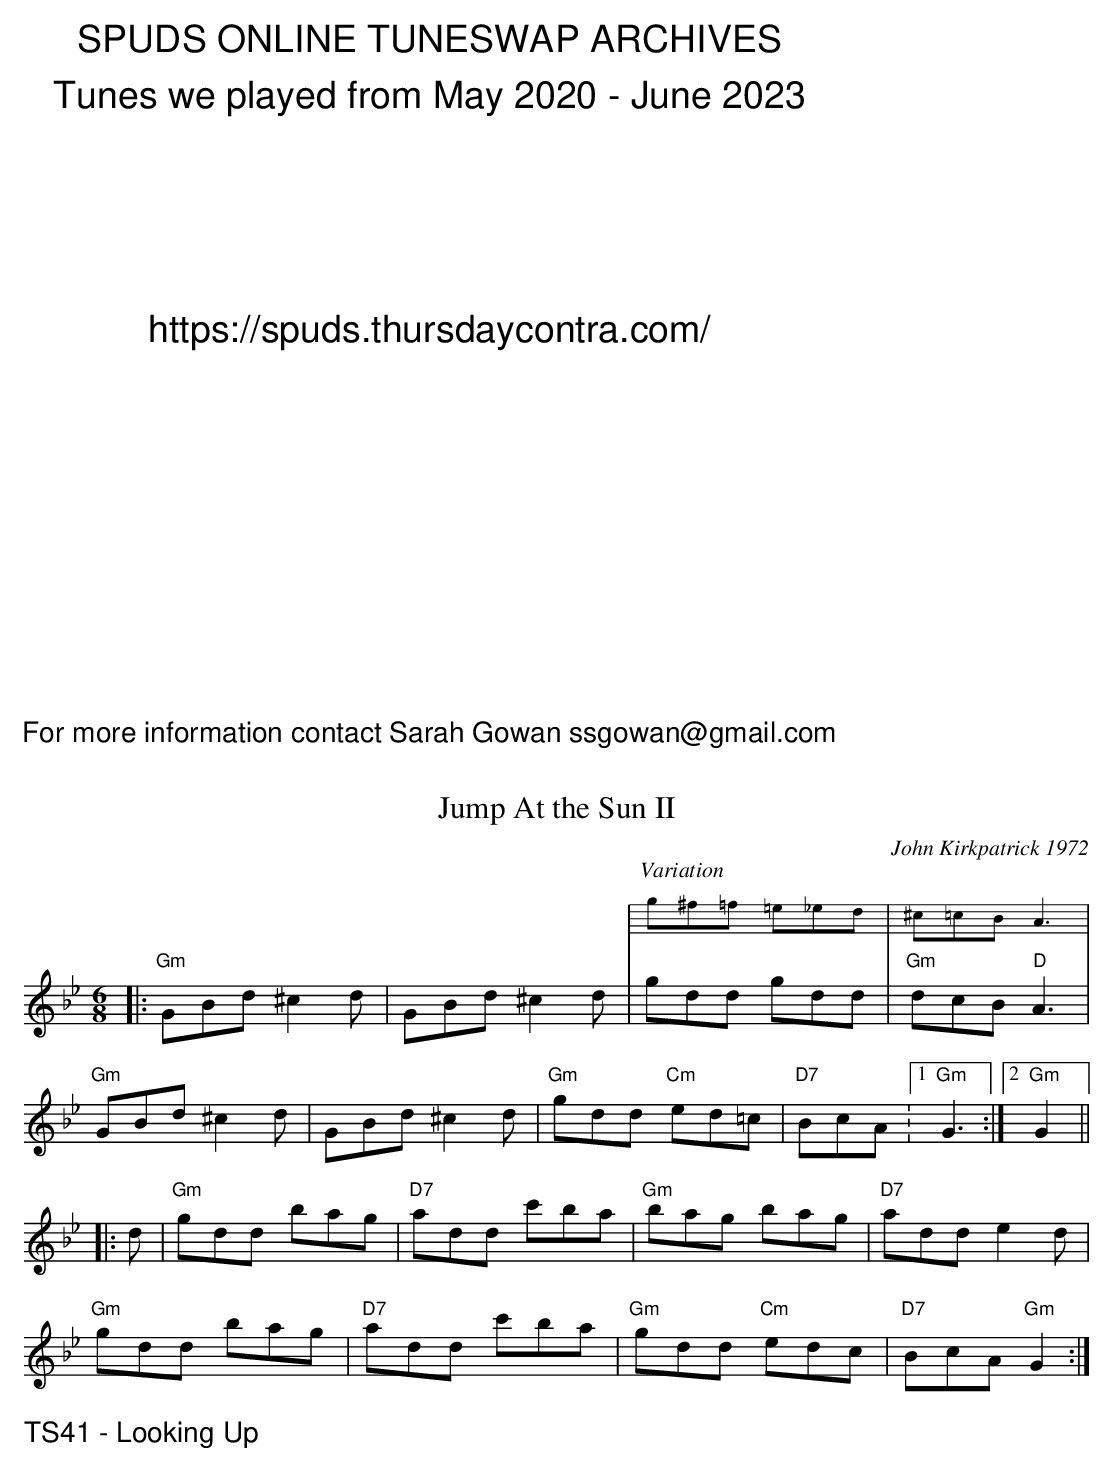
X:1
T: Jump At the Sun II
C: John Kirkpatrick 1972
M: 6/8
K: Gm
%%score o 1
V: o staffscale=0.75 name=Ossia
V: 1
|:"Gm"GBd ^c2d| GBd ^c2d|
%%score o|1
V: o
|"^Variation;"g^f=f =e_ed | ^c=cB A3 |
V: 1
gdd gdd| "Gm"dcB "D"A3|
%%score o 1
V: 1
"Gm"GBd ^c2d| GBd ^c2d| "Gm"gdd "Cm"ed=c|"D7"BcA .|[1"Gm"G3:|2 "Gm"G2||
%%vskip 0
|:d| "Gm"gdd bag| "D7"add c'ba| "Gm"bag bag| "D7"add e2d|
%%vskip 0
   "Gm"gdd bag| "D7"add c'ba| "Gm"gdd "Cm"edc| "D7"BcA "Gm"G2:|
